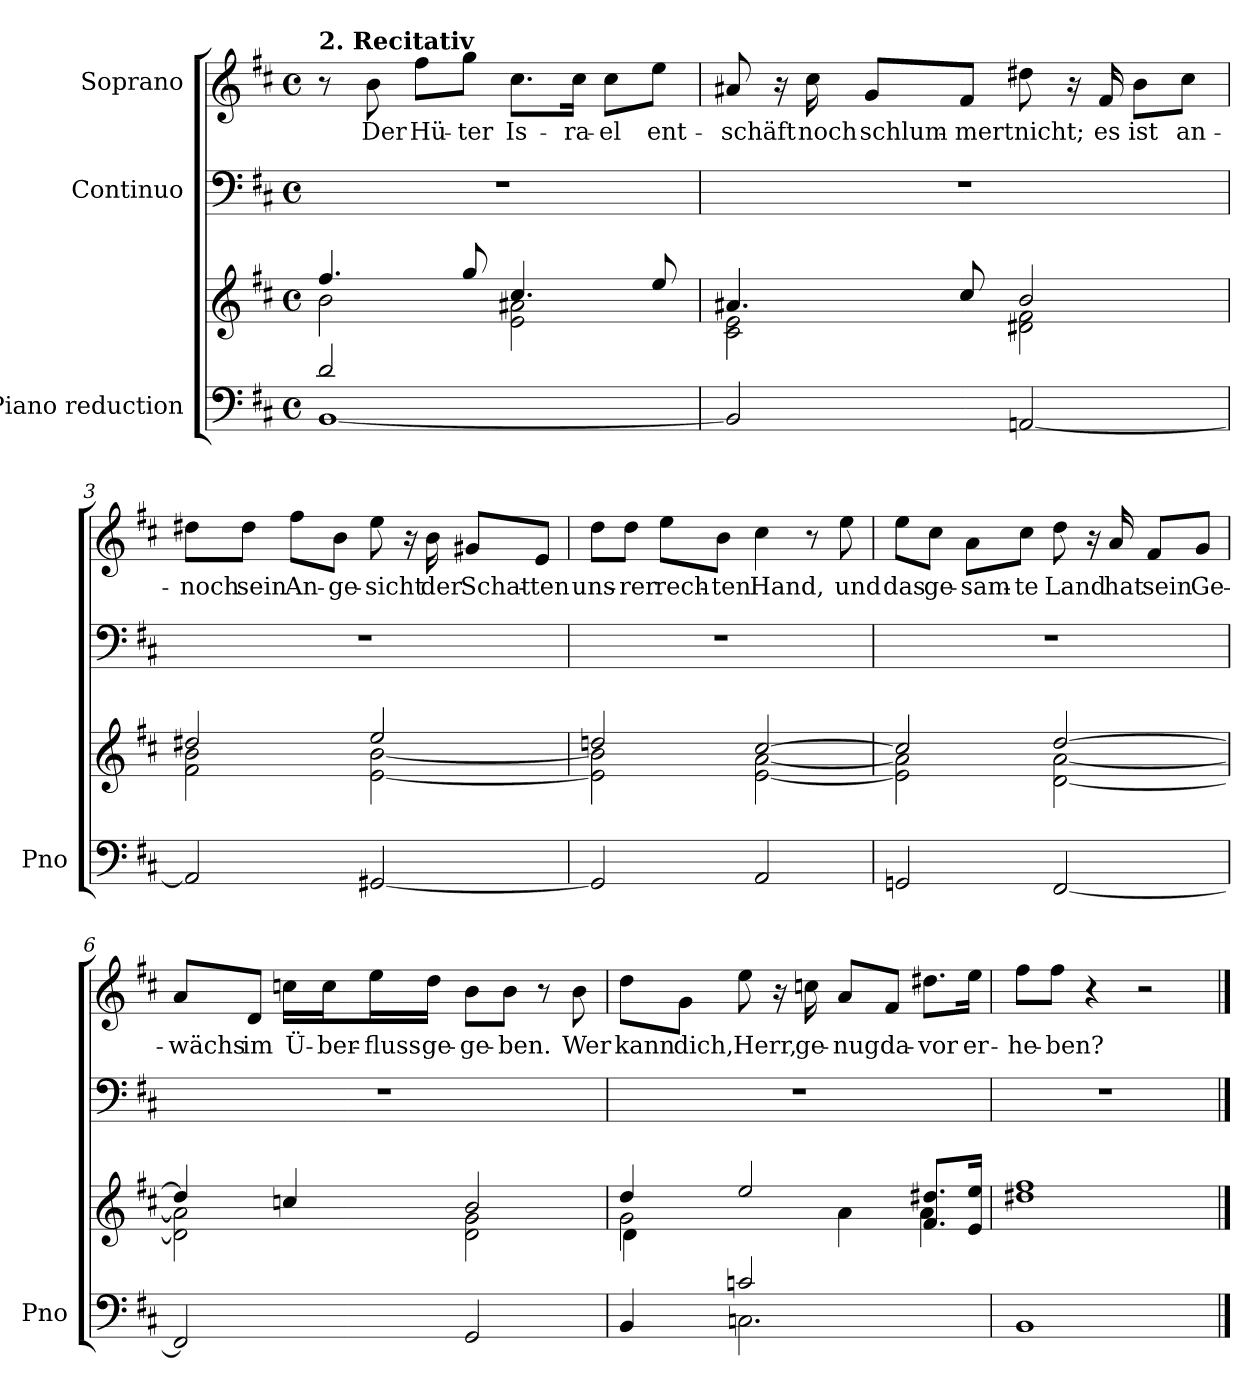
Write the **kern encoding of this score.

**kern	**kern	**kern	**kern	**text
*part3	*part3	*part2	*part1	*part1
*staff4	*staff3	*staff2	*staff1	*staff1
*I"Piano reduction	*	*I"Continuo	*I"Soprano	*
*I'Pno	*	*	*	*
*clefF4	*clefG2	*clefF4	*clefG2	*
*k[f#c#]	*k[f#c#]	*k[f#c#]	*k[f#c#]	*
*M4/4	*M4/4	*M4/4	*M4/4	*
*met(c)	*met(c)	*met(c)	*met(c)	*
=1	=1	=1	=1	=1
*^	*^	*	*	*
!	!	!	!	!	!LO:TX:a:B:t=2. Recitativ	!
2d/	[1BB	4.ff#/	2b\	1r	8r	.
!	!	!	!	!	!	!LO:LY:b
.	.	.	.	.	8b\	Der
!	!	!	!	!	!	!LO:LY:b
.	.	.	.	.	8ff#\L	Hü-
!	!	!	!	!	!	!LO:LY:b
.	.	8gg/	.	.	8gg\J	-ter
!	!	!	!	!	!	!LO:LY:b
2ryy	.	4.cc#/	2e\ 2a#X\	.	8.cc#\L	Is-
!	!	!	!	!	!	!LO:LY:b
.	.	.	.	.	16cc#\Jk	-ra-
!	!	!	!	!	!	!LO:LY:b
.	.	.	.	.	8cc#\L	-el
!	!	!	!	!	!	!LO:LY:b
.	.	8ee/	.	.	8ee\J	ent-
*v	*v	*	*	*	*	*
=2	=2	=2	=2	=2	=2
!	!	!	!	!	!LO:LY:b
2BB/]	4.a#X/	2c#\ 2e\	1r	8a#X/	-schäft
.	.	.	.	16r	.
!	!	!	!	!	!LO:LY:b
.	.	.	.	16cc#\	noch
!	!	!	!	!	!LO:LY:b
.	.	.	.	8g/L	schlum-
!	!	!	!	!	!LO:LY:b
.	8cc#/	.	.	8f#/J	-mert
!	!	!	!	!	!LO:LY:b
[2AAn/	2b/	2d#X\ 2f#\	.	8dd#X\	nicht;
.	.	.	.	16r	.
!	!	!	!	!	!LO:LY:b
.	.	.	.	16f#/	es
!	!	!	!	!	!LO:LY:b
.	.	.	.	8b\L	ist
!	!	!	!	!	!LO:LY:b
.	.	.	.	8cc#\J	an-
=3	=3	=3	=3	=3	=3
!	!	!	!	!	!LO:LY:b
2AA/]	2dd#X/	2f#\ 2b\	1r	8dd#X\L	-noch
!	!	!	!	!	!LO:LY:b
.	.	.	.	8dd#\J	sein
!	!	!	!	!	!LO:LY:b
.	.	.	.	8ff#\L	An-
!	!	!	!	!	!LO:LY:b
.	.	.	.	8b\J	-ge-
!	!	!	!	!	!LO:LY:b
[2GG#X/	2ee/	[2e\ [2b\	.	8ee\	-sicht
.	.	.	.	16r	.
!	!	!	!	!	!LO:LY:b
.	.	.	.	16b\	der
!	!	!	!	!	!LO:LY:b
.	.	.	.	8g#X/L	Schat-
!	!	!	!	!	!LO:LY:b
.	.	.	.	8e/J	-ten
!!LO:LB:g=z
=4	=4	=4	=4	=4	=4
!	!	!	!	!	!LO:LY:b
2GG#/]	2ddn/	2e\] 2b\]	1r	8dd\L	uns-
!	!	!	!	!	!LO:LY:b
.	.	.	.	8dd\J	-rer
!	!	!	!	!	!LO:LY:b
.	.	.	.	8ee\L	rech-
!	!	!	!	!	!LO:LY:b
.	.	.	.	8b\J	-ten
!	!	!	!	!	!LO:LY:b
2AA/	[2cc#/	[2e\ [2a\	.	4cc#\	Hand,
.	.	.	.	8r	.
!	!	!	!	!	!LO:LY:b
.	.	.	.	8ee\	und
=5	=5	=5	=5	=5	=5
!	!	!	!	!	!LO:LY:b
2GGn/	2cc#/]	2e\] 2a\]	1r	8ee\L	das
!	!	!	!	!	!LO:LY:b
.	.	.	.	8cc#\J	ge-
!	!	!	!	!	!LO:LY:b
.	.	.	.	8a\L	-sam-
!	!	!	!	!	!LO:LY:b
.	.	.	.	8cc#\J	-te
!	!	!	!	!	!LO:LY:b
[2FF#/	[2dd/	[2d\ [2a\	.	8dd\	Land
.	.	.	.	16r	.
!	!	!	!	!	!LO:LY:b
.	.	.	.	16a/	hat
!	!	!	!	!	!LO:LY:b
.	.	.	.	8f#/L	sein
!	!	!	!	!	!LO:LY:b
.	.	.	.	8g/J	Ge-
=6	=6	=6	=6	=6	=6
!	!	!	!	!	!LO:LY:b
2FF#/]	4dd/]	2d\] 2a\]	1r	8a/L	-wächs
!	!	!	!	!	!LO:LY:b
.	.	.	.	8d/J	im
!	!	!	!	!	!LO:LY:b
.	4ccn/	.	.	16ccn\LL	Ü-
!	!	!	!	!	!LO:LY:b
.	.	.	.	16cc\J	-ber-
!	!	!	!	!	!LO:LY:b
.	.	.	.	16ee\L	-fluss
!	!	!	!	!	!LO:LY:b
.	.	.	.	16dd\JJ	ge-
!	!	!	!	!	!LO:LY:b
2GG/	2b/	2d\ 2g\	.	8b\L	-ge-
!	!	!	!	!	!LO:LY:b
.	.	.	.	8b\J	-ben.
.	.	.	.	8r	.
!	!	!	!	!	!LO:LY:b
.	.	.	.	8b\	Wer
!!LO:LB:g=z
=7	=7	=7	=7	=7	=7
*^	*	*^	*	*	*
!	!	!	!	!	!	!	!LO:LY:b
4ryy	4BB/	4dd/	2g\	4d\	1r	8dd\L	kann
!	!	!	!	!	!	!	!LO:LY:b
.	.	.	.	.	.	8g\J	dich,
!	!	!	!	!	!	!	!LO:LY:b
2cn/	2.Cn\	2ee/	.	2.ryy	.	8ee\	Herr,
.	.	.	.	.	.	16r	.
!	!	!	!	!	!	!	!LO:LY:b
.	.	.	.	.	.	16ccn\	ge-
!	!	!	!	!	!	!	!LO:LY:b
.	.	.	4a\	.	.	8a/L	-nug
!	!	!	!	!	!	!	!LO:LY:b
.	.	.	.	.	.	8f#/J	da-
!	!	!	!	!	!	!	!LO:LY:b
4ryy	.	8.f#/ 8.dd#X/L	4a\	.	.	8.dd#X\L	-vor
!	!	!	!	!	!	!	!LO:LY:b
.	.	16e/ 16ee/Jk	.	.	.	16ee\Jk	er-
*v	*v	*	*	*	*	*	*
*	*v	*v	*v	*	*	*
=8	=8	=8	=8	=8
!	!	!	!	!LO:LY:b
1BB	1dd#X 1ff#	1r	8ff#\L	-he-
!	!	!	!	!LO:LY:b
.	.	.	8ff#\J	-ben?
.	.	.	4r	.
.	.	.	2r	.
==	==	==	==	==
*-	*-	*-	*-	*-
